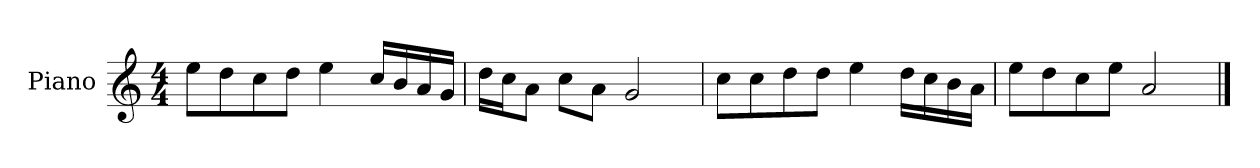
**kern
*part1
*staff1
*I"Piano
*I'P-no
*clefG2
*k[]
*M4/4
*MM90
=1
8ee\L
8dd\
8cc\
8dd\J
4ee\
16cc/LL
16b/
16a/
16g/JJ
=2
16dd\LL
16cc\J
8a\J
8cc\L
8a\J
2g/
=3
8cc\L
8cc\
8dd\
8dd\J
4ee\
16dd\LL
16cc\
16b\
16a\JJ
=4
8ee\L
8dd\
8cc\
8ee\J
2a/
==
*-
